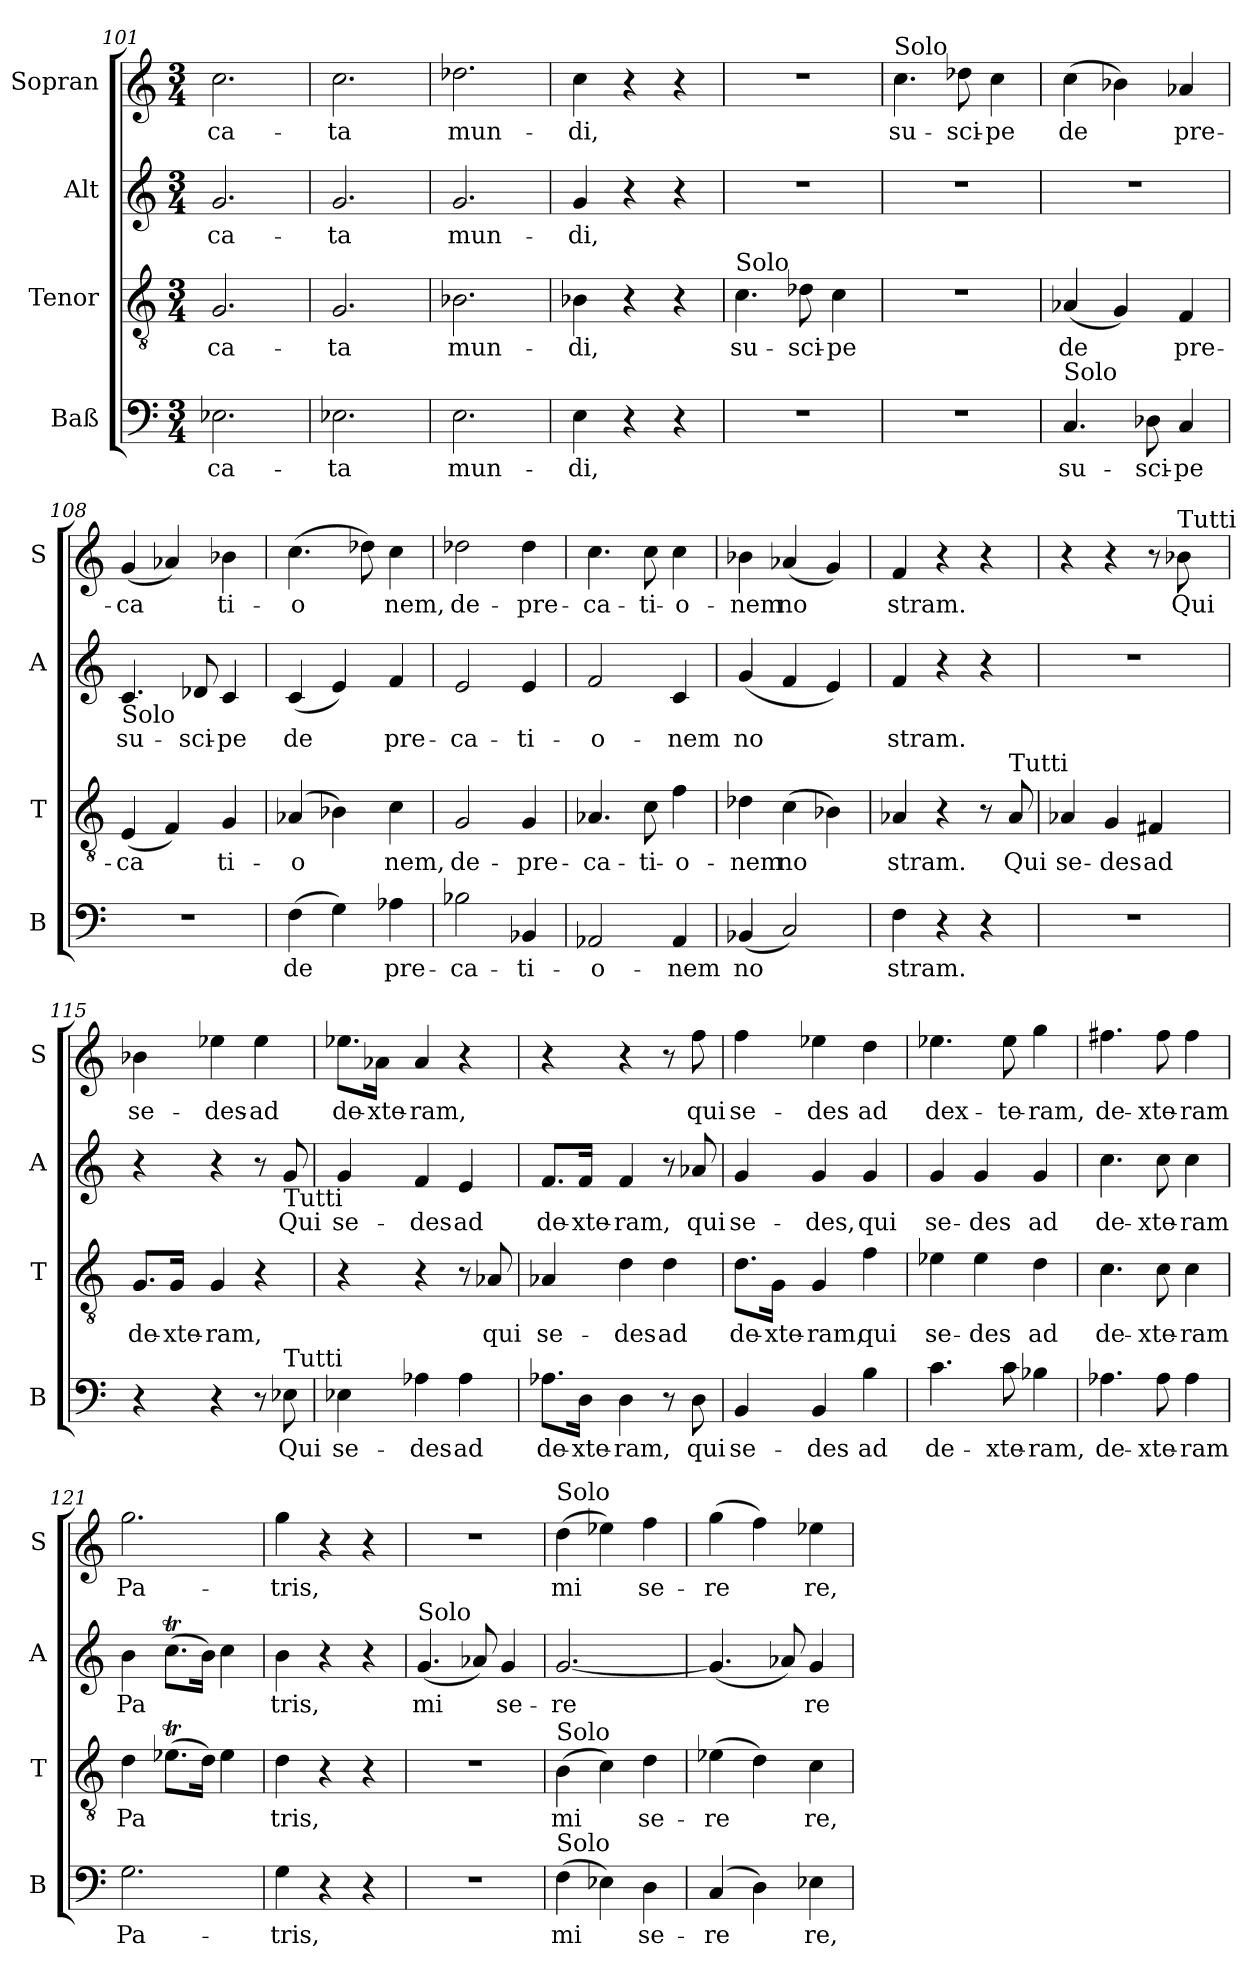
**kern	**text	**kern	**text	**kern	**text	**kern	**text
*part4	*part4	*part3	*part3	*part2	*part2	*part1	*part1
*staff4	*staff4	*staff3	*staff3	*staff2	*staff2	*staff1	*staff1
*I"Baß	*	*I"Tenor	*	*I"Alt	*	*I"Sopran	*
*I'B	*	*I'T	*	*I'A	*	*I'S	*
*clefF4	*	*clefGv2	*	*clefG2	*	*clefG2	*
*k[]	*	*k[]	*	*k[]	*	*k[]	*
*M3/4	*	*M3/4	*	*M3/4	*	*M3/4	*
=101	=101	=101	=101	=101	=101	=101	=101
!	!LO:LY:b	!	!LO:LY:b	!	!LO:LY:b	!	!LO:LY:b
2.E-X	-ca-	2.G	-ca-	2.g	-ca-	2.cc	-ca-
=102	=102	=102	=102	=102	=102	=102	=102
!	!LO:LY:b	!	!LO:LY:b	!	!LO:LY:b	!	!LO:LY:b
2.E-X	-ta	2.G	-ta	2.g	-ta	2.cc	-ta
!!LO:LB:g=z
=103	=103	=103	=103	=103	=103	=103	=103
!	!LO:LY:b	!	!LO:LY:b	!	!LO:LY:b	!	!LO:LY:b
2.E	mun-	2.B-X	mun-	2.g	mun-	2.dd-X	mun-
=104	=104	=104	=104	=104	=104	=104	=104
!	!LO:LY:b	!	!LO:LY:b	!	!LO:LY:b	!	!LO:LY:b
4E	-di,	4B-X	-di,	4g	-di,	4cc	-di,
4r	.	4r	.	4r	.	4r	.
4r	.	4r	.	4r	.	4r	.
=105	=105	=105	=105	=105	=105	=105	=105
!	!	!LO:TX:a:t=Solo	!	!	!	!	!
!LO:N:vis=2	!	!	!LO:LY:b	!LO:N:vis=2	!	!LO:N:vis=2	!
2.r	.	4.c	su-	2.r	.	2.r	.
!	!	!	!LO:LY:b	!	!	!	!
.	.	8d-X	-sci-	.	.	.	.
!	!	!	!LO:LY:b	!	!	!	!
.	.	4c	-pe	.	.	.	.
=106	=106	=106	=106	=106	=106	=106	=106
!	!	!	!	!	!	!LO:TX:a:t=Solo	!
!LO:N:vis=2	!	!LO:N:vis=2	!	!LO:N:vis=2	!	!	!LO:LY:b
2.r	.	2.r	.	2.r	.	4.cc	su-
!	!	!	!	!	!	!	!LO:LY:b
.	.	.	.	.	.	8dd-X	-sci-
!	!	!	!	!	!	!	!LO:LY:b
.	.	.	.	.	.	4cc	-pe
=107	=107	=107	=107	=107	=107	=107	=107
!LO:TX:a:t=Solo	!	!	!	!	!	!	!
!	!LO:LY:b	!	!LO:LY:b	!LO:N:vis=2	!	!	!LO:LY:b
4.C	su-	(<4A-X	de	2.r	.	(>4cc	de
.	.	4G)	.	.	.	4b-X)	.
!	!LO:LY:b	!	!	!	!	!	!
8D-X	-sci-	.	.	.	.	.	.
!	!LO:LY:b	!	!LO:LY:b	!	!	!	!LO:LY:b
4C	-pe	4F	pre-	.	.	4a-X	pre-
!!LO:LB:g=z
=108	=108	=108	=108	=108	=108	=108	=108
!	!	!	!	!LO:TX:b:t=Solo	!	!	!
!LO:N:vis=2	!	!	!LO:LY:b	!	!LO:LY:b	!	!LO:LY:b
2.r	.	(<4E	-ca	4.c	su-	(<4g	-ca
.	.	4F)	.	.	.	4a-X)	.
!	!	!	!	!	!LO:LY:b	!	!
.	.	.	.	8d-X	-sci-	.	.
!	!	!	!LO:LY:b	!	!LO:LY:b	!	!LO:LY:b
.	.	4G	ti-	4c	-pe	4b-X	ti-
=109	=109	=109	=109	=109	=109	=109	=109
!	!LO:LY:b	!	!LO:LY:b	!	!LO:LY:b	!	!LO:LY:b
(>4F	de	(<4A-X	-o	(<4c	de	(>4.cc	-o
4G)	.	4B-X)	.	4e)	.	.	.
.	.	.	.	.	.	8dd-X)	.
!	!LO:LY:b	!	!LO:LY:b	!	!LO:LY:b	!	!LO:LY:b
4A-X	pre-	4c	nem,	4f	pre-	4cc	nem,
=110	=110	=110	=110	=110	=110	=110	=110
!	!LO:LY:b	!	!LO:LY:b	!	!LO:LY:b	!	!LO:LY:b
2B-X	-ca-	2G	de-	2e	-ca-	2dd-X	de-
!	!LO:LY:b	!	!LO:LY:b	!	!LO:LY:b	!	!LO:LY:b
4BB-X	-ti-	4G	-pre-	4e	-ti-	4dd-	-pre-
=111	=111	=111	=111	=111	=111	=111	=111
!	!LO:LY:b	!	!LO:LY:b	!	!LO:LY:b	!	!LO:LY:b
2AA-X	-o-	4.A-X	-ca-	2f	-o-	4.cc	-ca-
!	!	!	!LO:LY:b	!	!	!	!LO:LY:b
.	.	8c	-ti-	.	.	8cc	-ti-
!	!LO:LY:b	!	!LO:LY:b	!	!LO:LY:b	!	!LO:LY:b
4AA-	-nem	4f	-o-	4c	-nem	4cc	-o-
=112	=112	=112	=112	=112	=112	=112	=112
!	!LO:LY:b	!	!LO:LY:b	!	!LO:LY:b	!	!LO:LY:b
(<4BB-X	no	4d-X	-nem	(<4g	no	4b-X	-nem
!	!	!	!LO:LY:b	!	!	!	!LO:LY:b
2C)	.	(>4c	no	4f	.	(<4a-X	no
.	.	4B-X)	.	4e)	.	4g)	.
=113	=113	=113	=113	=113	=113	=113	=113
!	!LO:LY:b	!	!LO:LY:b	!	!LO:LY:b	!	!LO:LY:b
4F	-stram.	4A-X	-stram.	4f	-stram.	4f	-stram.
4r	.	4r	.	4r	.	4r	.
4r	.	8r	.	4r	.	4r	.
!	!	!LO:TX:a:t=Tutti	!	!	!	!	!
!	!	!	!LO:LY:b	!	!	!	!
.	.	8A-	Qui	.	.	.	.
=114	=114	=114	=114	=114	=114	=114	=114
!LO:N:vis=2	!	!	!LO:LY:b	!LO:N:vis=2	!	!	!
2.r	.	4A-X	se-	2.r	.	4r	.
!	!	!	!LO:LY:b	!	!	!	!
.	.	4G	-des	.	.	4r	.
!	!	!	!LO:LY:b	!	!	!	!
.	.	4F#X	ad	.	.	8r	.
!	!	!	!	!	!	!LO:TX:a:t=Tutti	!
!	!	!	!	!	!	!	!LO:LY:b
.	.	.	.	.	.	8b-X	Qui
=115	=115	=115	=115	=115	=115	=115	=115
!	!	!	!LO:LY:b	!	!	!	!LO:LY:b
4r	.	8.GL	de-	4r	.	4b-X	se-
!	!	!	!LO:LY:b	!	!	!	!
.	.	16GJk	-xte-	.	.	.	.
!	!	!	!LO:LY:b	!	!	!	!LO:LY:b
4r	.	4G	-ram,	4r	.	4ee-X	-des-
!	!	!	!	!	!	!	!LO:LY:b
8r	.	4r	.	8r	.	4ee-	-ad
!	!	!	!	!LO:TX:b:t=Tutti	!	!	!
!LO:TX:a:t=Tutti	!	!	!	!	!	!	!
!	!LO:LY:b	!	!	!	!LO:LY:b	!	!
8E-X	Qui	.	.	8g	Qui	.	.
=116	=116	=116	=116	=116	=116	=116	=116
!	!LO:LY:b	!	!	!	!LO:LY:b	!	!LO:LY:b
4E-X	se-	4r	.	4g	se-	8.ee-XL	de-
!	!	!	!	!	!	!	!LO:LY:b
.	.	.	.	.	.	16a-XJk	-xte-
!	!LO:LY:b	!	!	!	!LO:LY:b	!	!LO:LY:b
4A-X	-des	4r	.	4f	-des	4a-	-ram,
!	!LO:LY:b	!	!	!	!LO:LY:b	!	!
4A-	ad	8r	.	4e	ad	4r	.
!	!	!	!LO:LY:b	!	!	!	!
.	.	8A-X	qui	.	.	.	.
=117	=117	=117	=117	=117	=117	=117	=117
!	!LO:LY:b	!	!LO:LY:b	!	!LO:LY:b	!	!
8.A-XL	de-	4A-X	se-	8.fL	de-	4r	.
!	!LO:LY:b	!	!	!	!LO:LY:b	!	!
16DJk	-xte-	.	.	16fJk	-xte-	.	.
!	!LO:LY:b	!	!LO:LY:b	!	!LO:LY:b	!	!
4D	-ram,	4d	-des	4f	-ram,	4r	.
!	!	!	!LO:LY:b	!	!	!	!
8r	.	4d	ad	8r	.	8r	.
!	!LO:LY:b	!	!	!	!LO:LY:b	!	!LO:LY:b
8D	qui	.	.	8a-X	qui	8ff	qui
=118	=118	=118	=118	=118	=118	=118	=118
!	!LO:LY:b	!	!LO:LY:b	!	!LO:LY:b	!	!LO:LY:b
4BB	se-	8.dL	de-	4g	se-	4ff	se-
!	!	!	!LO:LY:b	!	!	!	!
.	.	16GJk	-xte-	.	.	.	.
!	!LO:LY:b	!	!LO:LY:b	!	!LO:LY:b	!	!LO:LY:b
4BB	-des	4G	-ram,	4g	-des,	4ee-X	-des
!	!LO:LY:b	!	!LO:LY:b	!	!LO:LY:b	!	!LO:LY:b
4B	ad	4f	qui	4g	qui	4dd	ad
!!LO:LB:g=z
=119	=119	=119	=119	=119	=119	=119	=119
!	!LO:LY:b	!	!LO:LY:b	!	!LO:LY:b	!	!LO:LY:b
4.c	de-	4e-X	se-	4g	se-	4.ee-X	dex-
!	!	!	!LO:LY:b	!	!LO:LY:b	!	!
.	.	4e-	-des	4g	-des	.	.
!	!LO:LY:b	!	!	!	!	!	!LO:LY:b
8c	-xte-	.	.	.	.	8ee-	-te-
!	!LO:LY:b	!	!LO:LY:b	!	!LO:LY:b	!	!LO:LY:b
4B-X	-ram,	4d	ad	4g	ad	4gg	-ram,
=120	=120	=120	=120	=120	=120	=120	=120
!	!LO:LY:b	!	!LO:LY:b	!	!LO:LY:b	!	!LO:LY:b
4.A-X	de-	4.c	de-	4.cc	de-	4.ff#X	de-
!	!LO:LY:b	!	!LO:LY:b	!	!LO:LY:b	!	!LO:LY:b
8A-	-xte-	8c	-xte-	8cc	-xte-	8ff#	-xte-
!	!LO:LY:b	!	!LO:LY:b	!	!LO:LY:b	!	!LO:LY:b
4A-	-ram	4c	-ram	4cc	-ram	4ff#	-ram
=121	=121	=121	=121	=121	=121	=121	=121
!	!LO:LY:b	!	!LO:LY:b	!	!LO:LY:b	!	!LO:LY:b
2.G	Pa-	4d	Pa	4b	Pa	2.gg	Pa-
.	.	(>8.e-XTL	.	(>8.ccTL	.	.	.
.	.	16dJk)	.	16bJk)	.	.	.
.	.	4e-	.	4cc	.	.	.
=122	=122	=122	=122	=122	=122	=122	=122
!	!LO:LY:b	!	!LO:LY:b	!	!LO:LY:b	!	!LO:LY:b
4G	-tris,	4d	tris,	4b	tris,	4gg	-tris,
4r	.	4r	.	4r	.	4r	.
4r	.	4r	.	4r	.	4r	.
=123	=123	=123	=123	=123	=123	=123	=123
!	!	!	!	!LO:TX:a:t=Solo	!	!	!
!LO:N:vis=2	!	!LO:N:vis=2	!	!	!LO:LY:b	!LO:N:vis=2	!
2.r	.	2.r	.	(<4.g	mi	2.r	.
.	.	.	.	8a-X)	.	.	.
!	!	!	!	!	!LO:LY:b	!	!
.	.	.	.	4g	se-	.	.
!!LO:LB:g=z
=124	=124	=124	=124	=124	=124	=124	=124
!	!	!	!	!	!	!LO:TX:a:t=Solo	!
!	!	!LO:TX:a:t=Solo	!	!	!	!	!
!LO:TX:a:t=Solo	!	!	!	!	!	!	!
!	!LO:LY:b	!	!LO:LY:b	!	!LO:LY:b	!	!LO:LY:b
(>4F	mi	(>4B	mi	[2.g	-re	(>4dd	mi
4E-X)	.	4c)	.	.	.	4ee-X)	.
!	!LO:LY:b	!	!LO:LY:b	!	!	!	!LO:LY:b
4D	se-	4d	se-	.	.	4ff	se-
=125	=125	=125	=125	=125	=125	=125	=125
!	!LO:LY:b	!	!LO:LY:b	!	!	!	!LO:LY:b
(<4C	-re	(>4e-X	-re	(<4.g]	.	(>4gg	-re
4D)	.	4d)	.	.	.	4ff)	.
.	.	.	.	8a-X)	.	.	.
!	!LO:LY:b	!	!LO:LY:b	!	!LO:LY:b	!	!LO:LY:b
4E-X	re,	4c	re,	4g	re	4ee-X	re,
=	=	=	=	=	=	=	=
*-	*-	*-	*-	*-	*-	*-	*-
